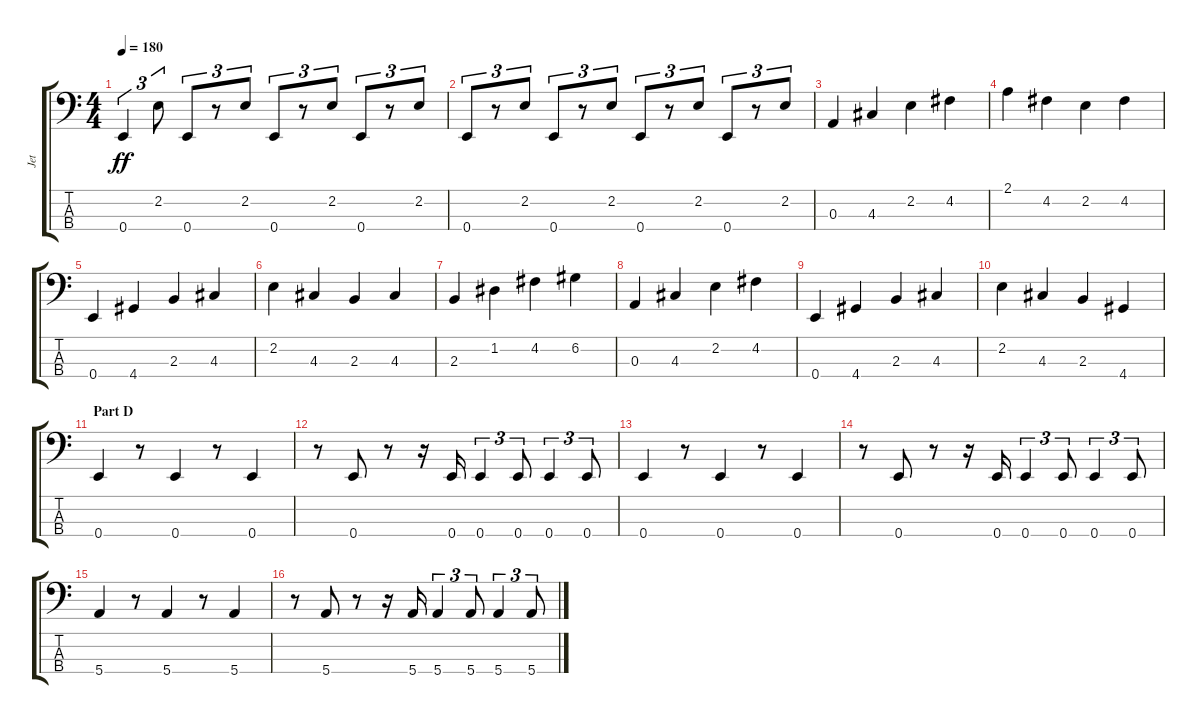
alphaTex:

\track ("Jet" "Jet") {instrument acousticbass}
\staff {score tabs}
\tuning (G2 D2 A1 E1) {hide}
\ts (4 4)
\tempo 180
\clef f4
\ks c
0.4.4{tu (3 2) dy ff} 2.2.8{tu (3 2)} 0.4.8{tu (3 2)} r.8{tu (3 2)} 2.2.8{tu (3 2)} 0.4.8{tu (3 2)} r.8{tu (3 2)} 2.2.8{tu (3 2)} 0.4.8{tu (3 2)} r.8{tu (3 2)} 2.2.8{tu (3 2)} |
0.4.8{tu (3 2)} r.8{tu (3 2)} 2.2.8{tu (3 2)} 0.4.8{tu (3 2)} r.8{tu (3 2)} 2.2.8{tu (3 2)} 0.4.8{tu (3 2)} r.8{tu (3 2)} 2.2.8{tu (3 2)} 0.4.8{tu (3 2)} r.8{tu (3 2)} 2.2.8{tu (3 2)} |
0.3.4 4.3.4 2.2.4 4.2.4 |
2.1.4 4.2.4 2.2.4 4.2.4 |
0.4.4 4.4.4 2.3.4 4.3.4 |
2.2.4 4.3.4 2.3.4 4.3.4 |
2.3.4 1.2.4 4.2.4 6.2.4 |
0.3.4 4.3.4 2.2.4 4.2.4 |
0.4.4 4.4.4 2.3.4 4.3.4 |
2.2.4 4.3.4 2.3.4 4.4.4 |
\section ("" "Part D")
0.4.4 r.8 0.4.4 r.8 0.4.4 |
r.8 0.4.8 r.8 r.16 0.4.16 0.4.4{tu (3 2)} 0.4.8{tu (3 2)} 0.4.4{tu (3 2)} 0.4.8{tu (3 2)} |
0.4.4 r.8 0.4.4 r.8 0.4.4 |
r.8 0.4.8 r.8 r.16 0.4.16 0.4.4{tu (3 2)} 0.4.8{tu (3 2)} 0.4.4{tu (3 2)} 0.4.8{tu (3 2)} |
5.4.4 r.8 5.4.4 r.8 5.4.4 |
r.8 5.4.8 r.8 r.16 5.4.16 5.4.4{tu (3 2)} 5.4.8{tu (3 2)} 5.4.4{tu (3 2)} 5.4.8{tu (3 2)}
